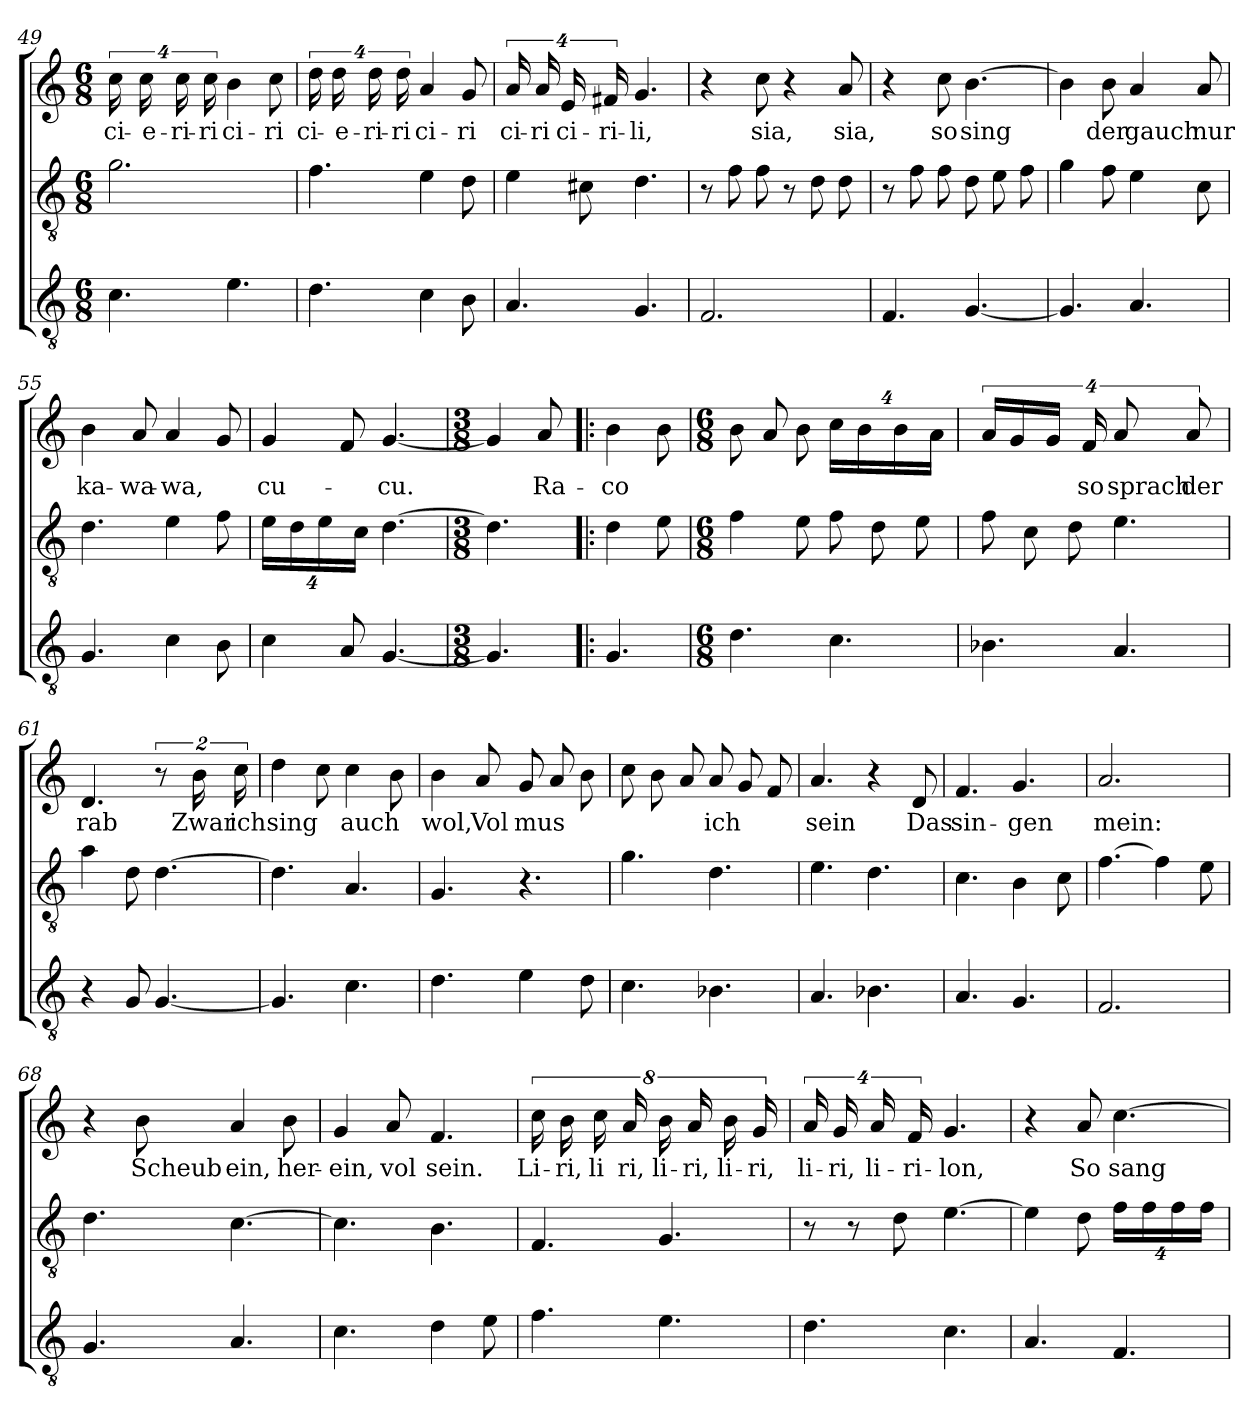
**kern	**kern	**kern	**text
*part3	*part2	*part1	*part1
*staff3	*staff2	*staff1	*staff1
*clefGv2	*clefGv2	*clefG2	*
*k[]	*k[]	*k[]	*
*C:	*C:	*C:	*
*M6/8	*M6/8	*M6/8	*
=49	=49	=49	=49
!	!	!	!LO:LY:b
4.c\	2.g\	32%3cc\	-ci-
!	!	!	!LO:LY:b
.	.	32%3cc\	-e-
!	!	!	!LO:LY:b
.	.	32%3cc\	-ri-
!	!	!	!LO:LY:b
.	.	32%3cc\	-ri
!	!	!	!LO:LY:b
4.e\	.	4b\	ci-
!	!	!	!LO:LY:b
.	.	8cc\	-ri
=50	=50	=50	=50
!	!	!	!LO:LY:b
4.d\	4.f\	32%3dd\	ci-
!	!	!	!LO:LY:b
.	.	32%3dd\	-e-
!	!	!	!LO:LY:b
.	.	32%3dd\	-ri-
!	!	!	!LO:LY:b
.	.	32%3dd\	-ri
!	!	!	!LO:LY:b
4c\	4e\	4a/	ci-
!	!	!	!LO:LY:b
8B\	8d\	8g/	-ri
!!LO:PB:g=z
=51	=51	=51	=51
!	!	!	!LO:LY:b
4.A/	4e\	32%3a/	ci-
!	!	!	!LO:LY:b
.	.	32%3a/	-ri
!	!	!	!LO:LY:b
.	.	32%3e/	ci-
.	8c#X\	.	.
!	!	!	!LO:LY:b
.	.	32%3f#X/	-ri-
!	!	!	!LO:LY:b
4.G/	4.d\	4.g/	-li,
=52	=52	=52	=52
2.F/	8r	4r	.
.	8f\	.	.
!	!	!	!LO:LY:b
.	8f\	8cc\	sia,
.	8r	4r	.
.	8d\	.	.
!	!	!	!LO:LY:b
.	8d\	8a/	sia,
=53	=53	=53	=53
4.F/	8r	4r	.
.	8f\	.	.
!	!	!	!LO:LY:b
.	8f\	8cc\	so
!	!	!	!LO:LY:b
[4.G/	8d\	[4.b\	sing
.	8e\	.	.
.	8f\	.	.
=54	=54	=54	=54
4.G/]	4g\	4b\]	.
!	!	!	!LO:LY:b
.	8f\	8b\	der
!	!	!	!LO:LY:b
4.A/	4e\	4a/	gauch
!	!	!	!LO:LY:b
.	8c\	8a/	nur
=55	=55	=55	=55
!	!	!	!LO:LY:b
4.G/	4.d\	4b\	ka-
!	!	!	!LO:LY:b
.	.	8a/	-wa-
!	!	!	!LO:LY:b
4c\	4e\	4a/	-wa,
8B\	8f\	8g/	.
!!LO:LB:g=z
=56	=56	=56	=56
!	!	!	!LO:LY:b
4c\	32%3e\LL	4g/	cu-
.	32%3d\	.	.
.	32%3e\	.	.
8A/	.	8f/	.
.	32%3c\JJ	.	.
!	!	!	!LO:LY:b
[4.G/	[4.d\	[4.g/	-cu.
=57	=57	=57	=57
*M3/8	*M3/8	*M3/8	*
4.G/]	4.d\]	4g/]	.
!	!	!	!LO:LY:b
.	.	8a/	Ra-
=58!|:	=58!|:	=58!|:	=58!|:
!	!	!	!LO:LY:b
4.G/	4d\	4b\	-co
.	8e\	8b\	.
=59	=59	=59	=59
*M6/8	*M6/8	*M6/8	*
4.d\	4f\	8b\	.
.	.	8a/	.
.	8e\	8b\	.
4.c\	8f\	32%3cc\L	.
.	.	32%3b\	.
.	8d\	.	.
.	.	32%3b\	.
.	8e\	.	.
.	.	32%3a\J	.
=60	=60	=60	=60
4.B-X\	8f\	32%3a/L	.
.	.	32%3g/	.
.	8c\	.	.
.	.	32%3g/J	.
.	8d\	.	.
!	!	!	!LO:LY:b
.	.	32%3f/	so
!	!	!	!LO:LY:b
4.A/	4.e\	16%3a/	sprach
!	!	!	!LO:LY:b
.	.	16%3a/	der
!!LO:LB:g=z
=61	=61	=61	=61
!	!	!	!LO:LY:b
4r	4a\	4.d/	rab
8G/	8d\	.	.
[4.G/	[4.d\	16%3r	.
!	!	!	!LO:LY:b
.	.	32%3b\	Zwar
!	!	!	!LO:LY:b
.	.	32%3cc\	ich
=62	=62	=62	=62
!	!	!	!LO:LY:b
4.G/]	4.d\]	4dd\	sing
.	.	8cc\	.
!	!	!	!LO:LY:b
4.c\	4.A/	4cc\	auch
.	.	8b\	.
=63	=63	=63	=63
!	!	!	!LO:LY:b
4.d\	4.G/	4b\	wol,
!	!	!	!LO:LY:b
.	.	8a/	Vol
!	!	!	!LO:LY:b
4e\	4.r	8g/	mus
.	.	8a/	.
8d\	.	8b\	.
=64	=64	=64	=64
4.c\	4.g\	8cc\	.
.	.	8b\	.
.	.	8a/	.
!	!	!	!LO:LY:b
4.B-X\	4.d\	8a/	ich
.	.	8g/	.
.	.	8f/	.
=65	=65	=65	=65
!	!	!	!LO:LY:b
4.A/	4.e\	4.a/	sein
4.B-X\	4.d\	4r	.
!	!	!	!LO:LY:b
.	.	8d/	Das
!!LO:LB:g=z
=66	=66	=66	=66
!	!	!	!LO:LY:b
4.A/	4.c\	4.f/	sin-
!	!	!	!LO:LY:b
4.G/	4B\	4.g/	-gen
.	8c\	.	.
=67	=67	=67	=67
!	!	!	!LO:LY:b
2.F/	[4.f\	2.a/	mein:
.	4f\]	.	.
.	8e\	.	.
=68	=68	=68	=68
4.G/	4.d\	4r	.
!	!	!	!LO:LY:b
.	.	8b\	Scheub
!	!	!	!LO:LY:b
4.A/	[4.c\	4a/	ein,
!	!	!	!LO:LY:b
.	.	8b\	her-
=69	=69	=69	=69
!	!	!	!LO:LY:b
4.c\	4.c\]	4g/	-ein,
!	!	!	!LO:LY:b
.	.	8a/	vol
!	!	!	!LO:LY:b
4d\	4.B\	4.f/	sein.
8e\	.	.	.
=70	=70	=70	=70
!	!	!	!LO:LY:b
4.f\	4.F/	32%3cc\	Li-
!	!	!	!LO:LY:b
.	.	32%3b\	-ri,
!	!	!	!LO:LY:b
.	.	32%3cc\	li
!	!	!	!LO:LY:b
.	.	32%3a/	ri,
!	!	!	!LO:LY:b
4.e\	4.G/	32%3b\	li-
!	!	!	!LO:LY:b
.	.	32%3a/	-ri,
!	!	!	!LO:LY:b
.	.	32%3b\	li-
!	!	!	!LO:LY:b
.	.	32%3g/	-ri,
!!LO:LB:g=z
=71	=71	=71	=71
!	!	!	!LO:LY:b
4.d\	8r	32%3a/	li-
!	!	!	!LO:LY:b
.	.	32%3g/	-ri,
.	8r	.	.
!	!	!	!LO:LY:b
.	.	32%3a/	li-
.	8d\	.	.
!	!	!	!LO:LY:b
.	.	32%3f/	-ri-
!	!	!	!LO:LY:b
4.c\	[4.e\	4.g/	-lon,
=72	=72	=72	=72
4.A/	4e\]	4r	.
!	!	!	!LO:LY:b
.	8d\	8a/	So
!	!	!	!LO:LY:b
4.F/	32%3f\LL	[4.cc\	sang
.	32%3f\	.	.
.	32%3f\	.	.
.	32%3f\JJ	.	.
=	=	=	=
*-	*-	*-	*-
